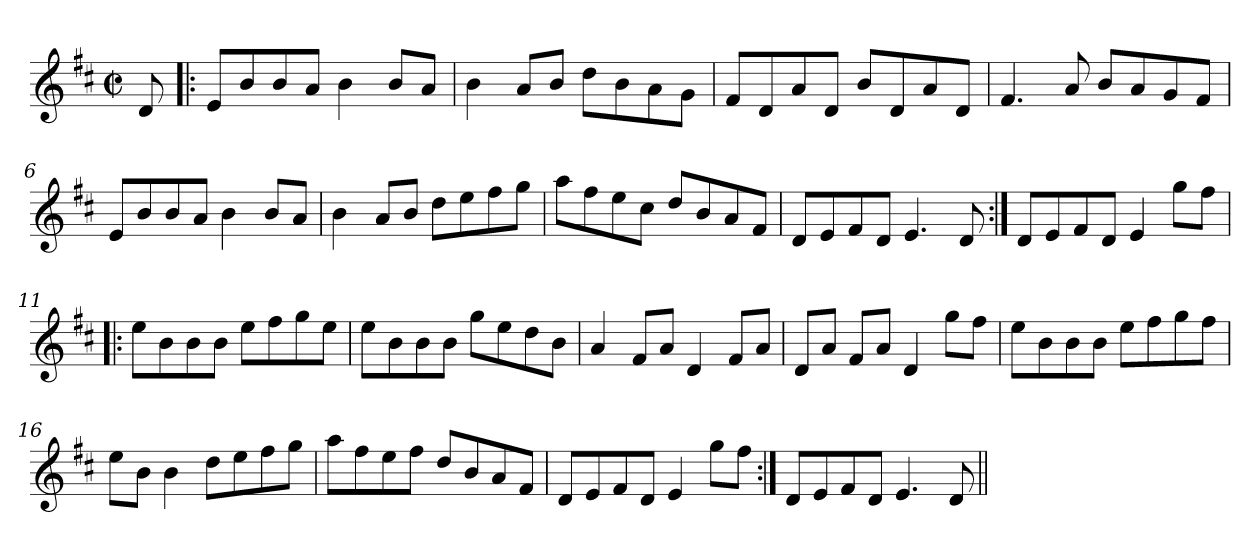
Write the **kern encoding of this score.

**kern
*part1
*staff1
*clefG2
*k[f#c#]
*M2/2
*met(c|)
=1
8d/
=2!|:
8e/L
8b/
8b/
8a/J
4b\
8b/L
8a/J
=3
4b\
8a/L
8b/J
8dd\L
8b\
8a\
8g\J
=4
8f#/L
8d/
8a/
8d/J
8b/L
8d/
8a/
8d/J
=5
4.f#/
8a/
8b/L
8a/
8g/
8f#/J
=6
8e/L
8b/
8b/
8a/J
4b\
8b/L
8a/J
!!LO:LB:g=z
=7
4b\
8a/L
8b/J
8dd\L
8ee\
8ff#\
8gg\J
=8
8aa\L
8ff#\
8ee\
8cc#\J
8dd/L
8b/
8a/
8f#/J
=9
8d/L
8e/
8f#/
8d/J
4.e/
8d/
=10:|!
8d/L
8e/
8f#/
8d/J
4e/
8gg\L
8ff#\J
=11!|:
8ee\L
8b\
8b\
8b\J
8ee\L
8ff#\
8gg\
8ee\J
!!LO:LB:g=z
=12
8ee\L
8b\
8b\
8b\J
8gg\L
8ee\
8dd\
8b\J
=13
4a/
8f#/L
8a/J
4d/
8f#/L
8a/J
=14
8d/L
8a/J
8f#/L
8a/J
4d/
8gg\L
8ff#\J
=15
8ee\L
8b\
8b\
8b\J
8ee\L
8ff#\
8gg\
8ff#\J
=16
8ee\L
8b\J
4b\
8dd\L
8ee\
8ff#\
8gg\J
!!LO:LB:g=z
=17
8aa\L
8ff#\
8ee\
8ff#\J
8dd/L
8b/
8a/
8f#/J
=18
8d/L
8e/
8f#/
8d/J
4e/
8gg\L
8ff#\J
=19:|!
8d/L
8e/
8f#/
8d/J
4.e/
8d/
=||
*-
